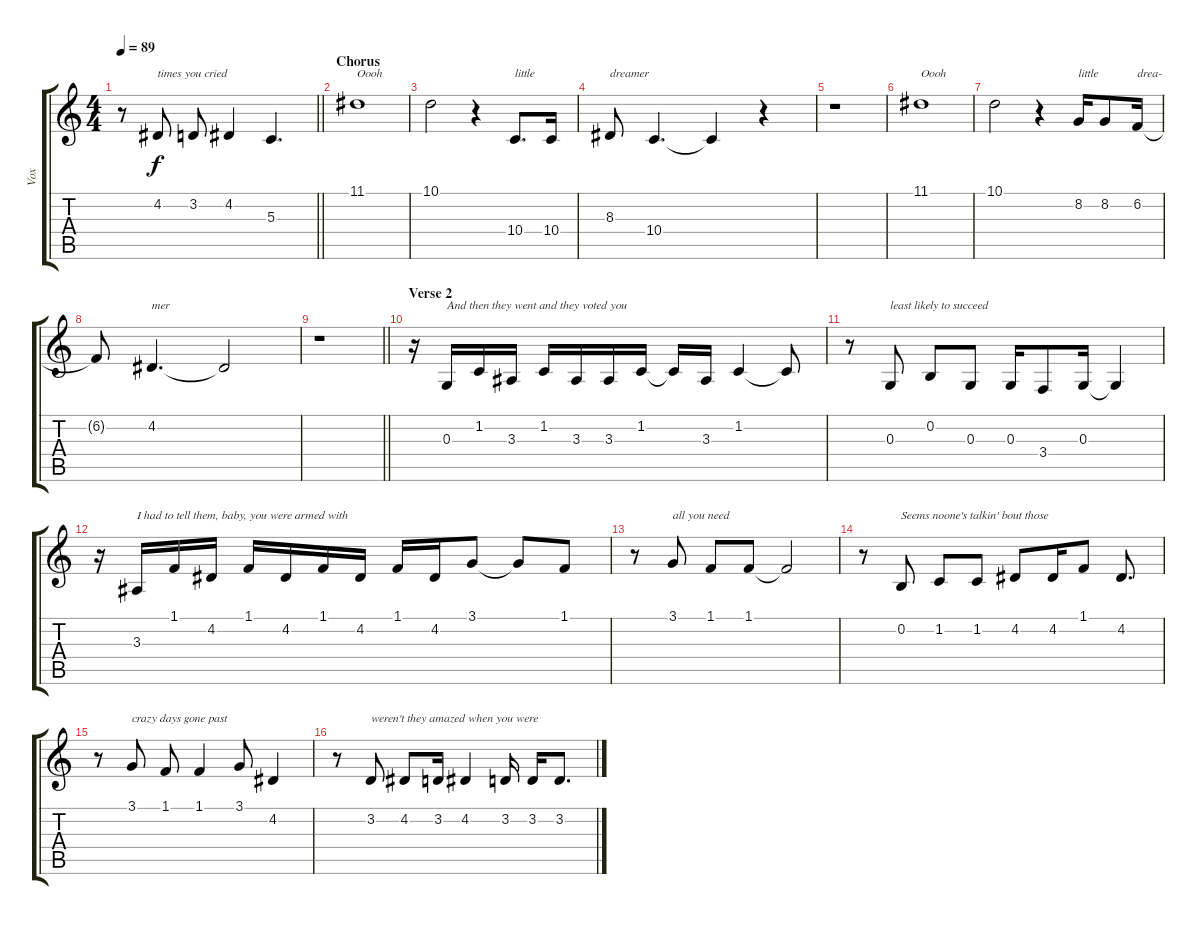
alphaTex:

\track ("Vox" "Vox") {instrument altosax}
\staff {score tabs}
\tuning (E4 B3 G3 D3 A2 E2) {hide}
\ts (4 4)
\tempo 89
\clef g2
\barLineRight lightlight
\ks c
r.8{dy f} 4.2.8{txt "times you cried"} 3.2.8 4.2.4 5.3.4{d} |
\section ("" "Chorus")
11.1.1{txt "Oooh"} |
10.1.2 r.4 10.4.8{d txt "little"} 10.4.16 |
8.3.8{txt "dreamer"} 10.4.4{d} 10.4{t}.4 r.4 |
r.1 |
11.1.1{txt "Oooh"} |
10.1.2 r.4 8.2.16{txt "little"} 8.2.8 6.2.16{txt "drea-"} |
6.2{t}.8 4.2.4{d txt "mer"} 4.2{t}.2 |
\barLineRight lightlight
r.1 |
\section ("" "Verse 2")
r.16 0.3.16{txt "And then they went and they voted you"} 1.2.16 3.3.16 1.2.16 3.3.16 3.3.16 1.2.16 1.2{t}.16 3.3.16 1.2.4 1.2{t}.8 |
r.8 0.3.8{txt "least likely to succeed"} 0.2.8 0.3.8 0.3.16 3.4.8 0.3.16 0.3{t}.4 |
r.16 3.3.16{txt "I had to tell them, baby, you were armed with"} 1.1.16 4.2.16 1.1.16 4.2.16 1.1.16 4.2.16 1.1.16 4.2.16 3.1.8 3.1{t}.8 1.1.8 |
r.8 3.1.8{txt "all you need"} 1.1.8 1.1.8 1.1{t}.2 |
r.8 0.2.8{txt "Seems noone's talkin' bout those"} 1.2.8 1.2.8 4.2.8 4.2.16 1.1.8 4.2.8{d} |
r.8 3.1.8{txt "crazy days gone past"} 1.1.8 1.1.4 3.1.8 4.2.4 |
r.8 3.2.8{txt "weren't they amazed when you were"} 4.2.8 3.2.16 4.2.4 3.2.16 3.2.16 3.2.8{d}
